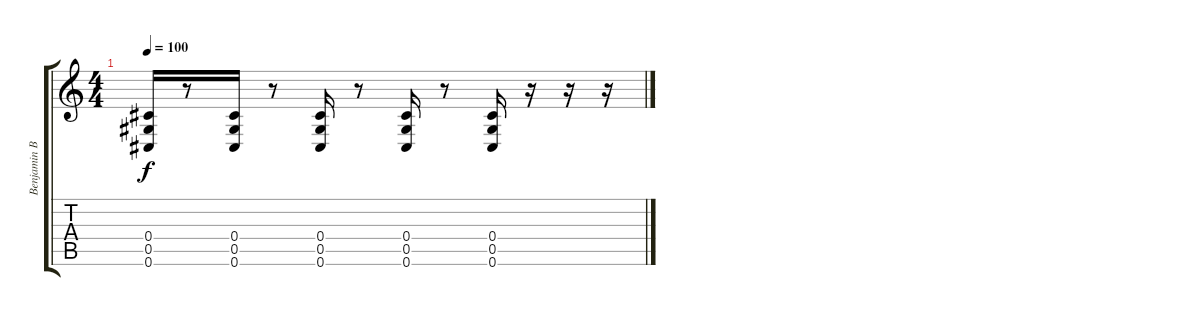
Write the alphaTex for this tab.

\track ("Benjamin Burnley" "Benjamin B") {instrument distortionguitar}
\staff {score tabs}
\tuning (Eb4 Bb3 Gb3 Db3 Ab2 Db2) {hide}
\ts (4 4)
\tempo 100
\clef g2
\ks c
(0.4 0.5 0.6).16{dy f} r.8 (0.4 0.5 0.6).16 r.8 (0.4 0.5 0.6).16 r.8 (0.4 0.5 0.6).16 r.8 (0.4 0.5 0.6).16 r.16 r.16 r.16
